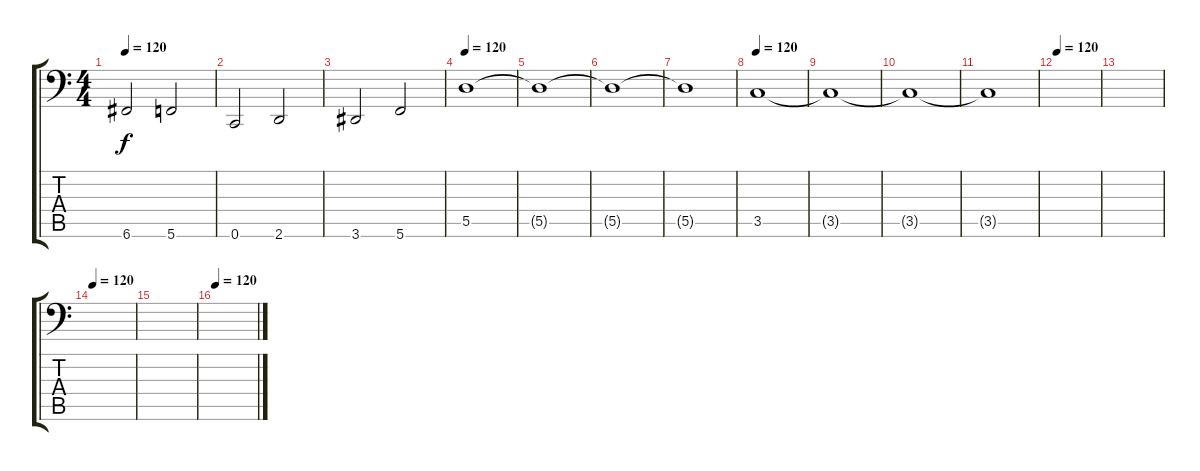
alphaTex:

\track "" {instrument electricbassfinger}
\staff {score tabs}
\tuning (F3 C3 G2 D2 A1 C1) {hide}
\ts (4 4)
\tempo 120
\clef f4
\ks c
6.6.2{dy f} 5.6.2 |
0.6.2 2.6.2 |
3.6.2 5.6.2 |
\tempo 120
5.5.1{instrument synthbrass2} |
5.5{t}.1 |
5.5{t}.1 |
5.5{t}.1 |
\tempo 120
3.5.1 |
3.5{t}.1 |
3.5{t}.1 |
3.5{t}.1 |
\tempo 120
|
|
\tempo 120
|
|
\tempo 120
